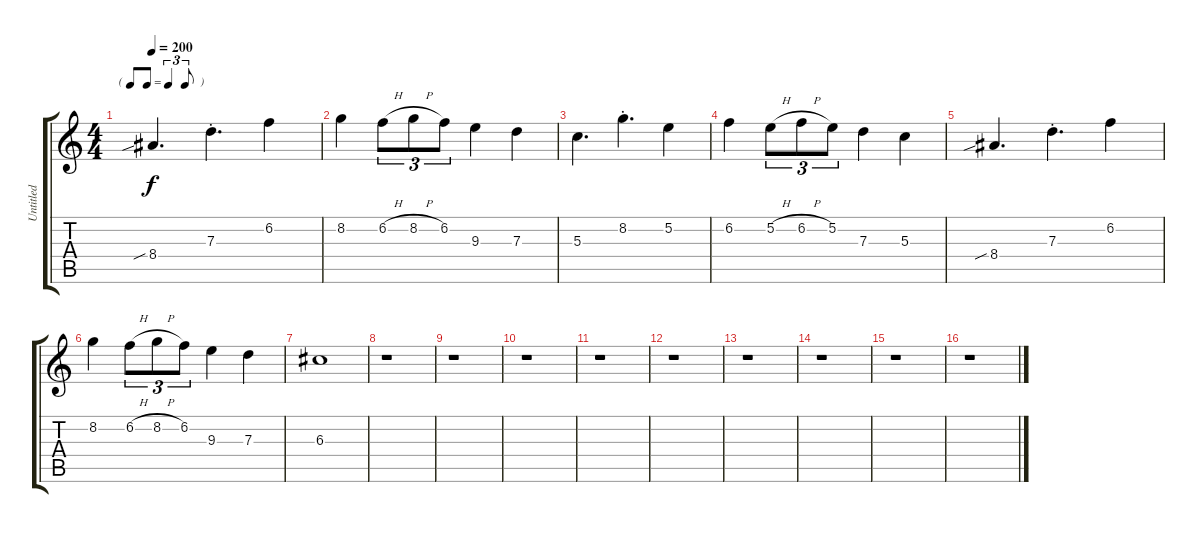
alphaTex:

\track ("Untitled" "Untitled") {instrument acousticguitarnylon}
\staff {score tabs}
\tuning (E4 B3 G3 D3 A2 E2) {hide}
\ts (4 4)
\tf triplet8th
\tempo 200
\clef g2
\ks c
8.4{sib}.4{d dy f} 7.3{st}.4{d} 6.2.4 |
8.2.4 6.2{h}.8{tu (3 2)} 8.2{h}.8{tu (3 2)} 6.2.8{tu (3 2)} 9.3.4 7.3.4 |
5.3.4{d} 8.2{st}.4{d} 5.2.4 |
6.2.4 5.2{h}.8{tu (3 2)} 6.2{h}.8{tu (3 2)} 5.2.8{tu (3 2)} 7.3.4 5.3.4 |
8.4{sib}.4{d} 7.3{st}.4{d} 6.2.4 |
8.2.4 6.2{h}.8{tu (3 2)} 8.2{h}.8{tu (3 2)} 6.2.8{tu (3 2)} 9.3.4 7.3.4 |
6.3.1 |
r.1 |
r.1 |
r.1 |
r.1 |
r.1 |
r.1 |
r.1 |
r.1 |
r.1
